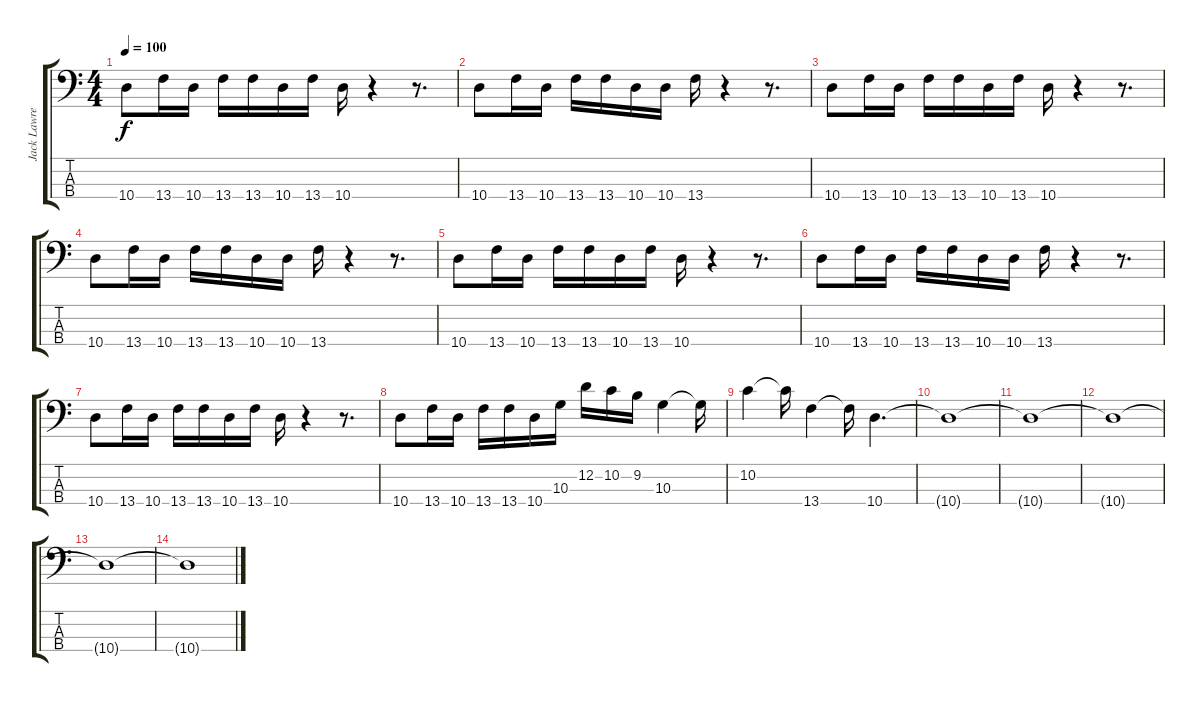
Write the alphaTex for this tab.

\track ("Jack Lawrence" "Jack Lawre") {instrument electricbassfinger}
\staff {score tabs}
\tuning (G2 D2 A1 E1) {hide}
\ts (4 4)
\tempo 100
\clef f4
\ks c
10.4.8{dy f} 13.4.16 10.4.16 13.4.16 13.4.16 10.4.16 13.4.16 10.4.16 r.4 r.8{d} |
10.4.8 13.4.16 10.4.16 13.4.16 13.4.16 10.4.16 10.4.16 13.4.16 r.4 r.8{d} |
10.4.8 13.4.16 10.4.16 13.4.16 13.4.16 10.4.16 13.4.16 10.4.16 r.4 r.8{d} |
10.4.8 13.4.16 10.4.16 13.4.16 13.4.16 10.4.16 10.4.16 13.4.16 r.4 r.8{d} |
10.4.8 13.4.16 10.4.16 13.4.16 13.4.16 10.4.16 13.4.16 10.4.16 r.4 r.8{d} |
10.4.8 13.4.16 10.4.16 13.4.16 13.4.16 10.4.16 10.4.16 13.4.16 r.4 r.8{d} |
10.4.8 13.4.16 10.4.16 13.4.16 13.4.16 10.4.16 13.4.16 10.4.16 r.4 r.8{d} |
10.4.8 13.4.16 10.4.16 13.4.16 13.4.16 10.4.16 10.3.16 12.2.16 10.2.16 9.2.16 10.3.4 10.3{t}.16 |
10.2.4 10.2{t}.16 13.4.4 13.4{t}.16 10.4.4{d} |
10.4{t}.1 |
10.4{t}.1{volume 0} |
10.4{t}.1 |
10.4{t}.1 |
10.4{t}.1
